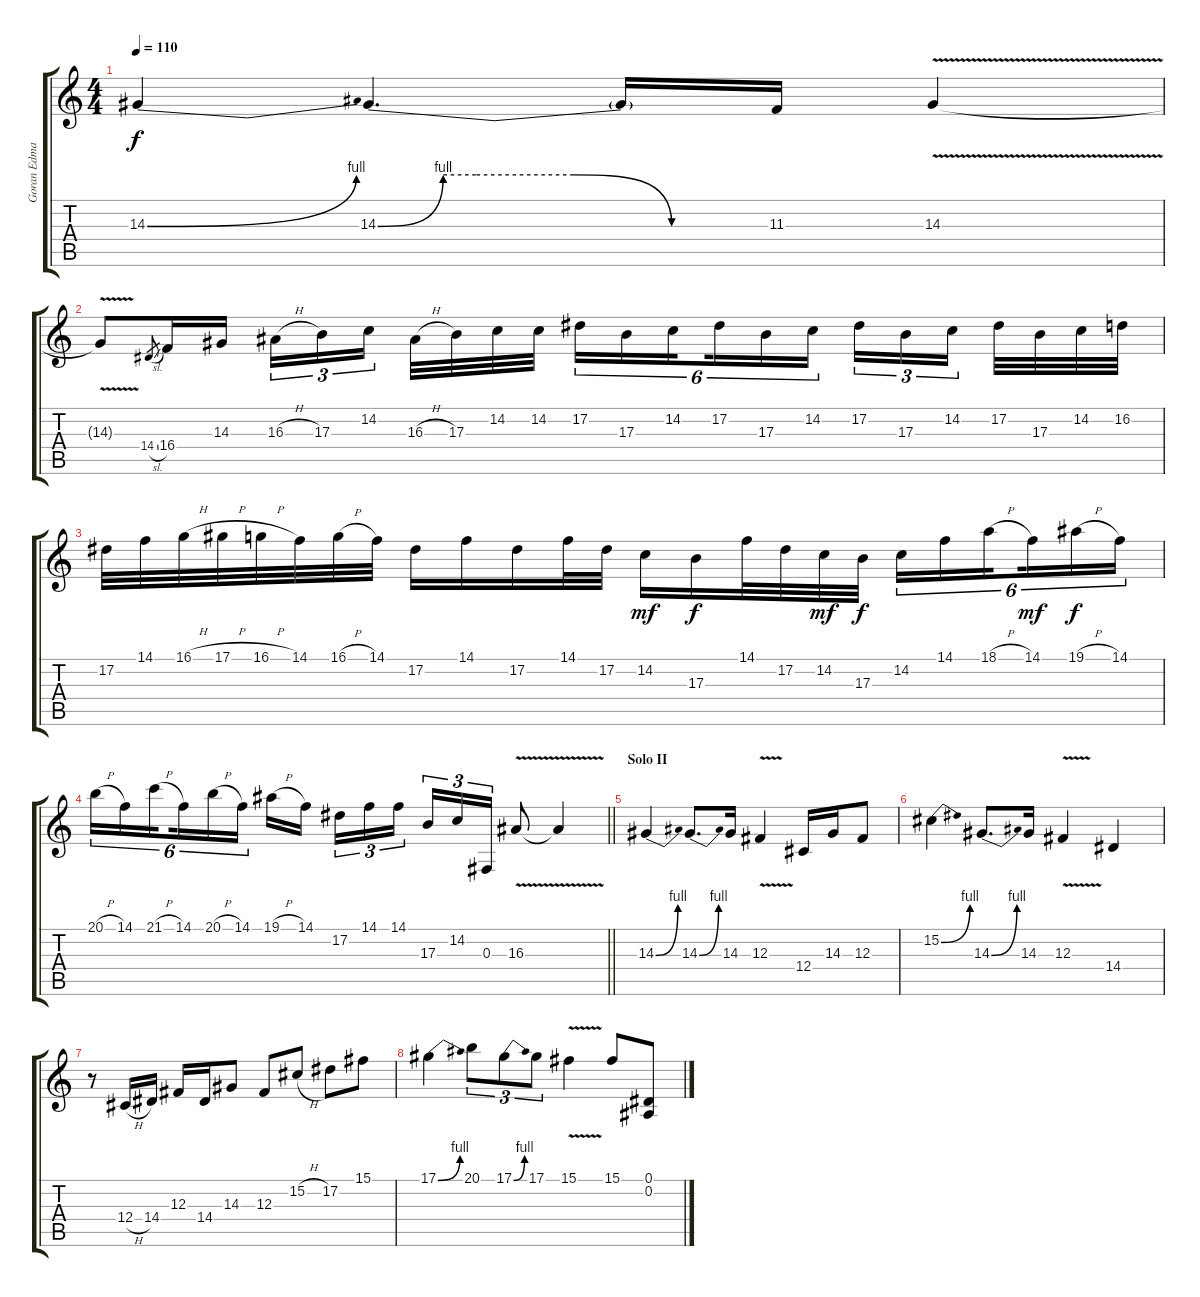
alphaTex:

\track ("Goran Edman" "Goran Edma") {instrument lead2sawtooth}
\staff {score tabs}
\tuning (Eb4 Bb3 Gb3 Db3 Ab2 Eb2) {hide}
\ts (4 4)
\tempo 110
\clef g2
\ks c
14.3{be (bend 0 0 60 4)}.4{dy f} 14.3{be (custom 0 0 10 4 15 4 30 4 45 0 60 0)}.4{d} 14.3{t}.16 11.3.16 14.3{v}.4 |
14.3{t}.8 14.4{sl}.8{gr} 16.4.16 14.3.16 16.3{h}.16{tu (3 2)} 17.3.16{tu (3 2)} 14.2.16{tu (3 2) beam splitsecondary} 16.3{h}.32 17.3.32 14.2.32 14.2.32 17.2.16{tu (6 4)} 17.3.16{tu (6 4)} 14.2.16{tu (6 4) beam splitsecondary} 17.2.16{tu (6 4)} 17.3.16{tu (6 4)} 14.2.16{tu (6 4)} 17.2.16{tu (3 2)} 17.3.16{tu (3 2)} 14.2.16{tu (3 2) beam splitsecondary} 17.2.32 17.3.32 14.2.32 16.2.32 |
17.2.32 14.1.32 16.1{h}.32 17.1{h}.32 16.1{h}.32 14.1.32 16.1{h}.32 14.1.32 17.2.16 14.1.16 17.2.16 14.1.32 17.2.32 14.2.16{dy mf} 17.3.16{dy f} 14.1.32 17.2.32 14.2.32{dy mf} 17.3.32{dy f} 14.2.16{tu (6 4)} 14.1.16{tu (6 4)} 18.1{h}.16{tu (6 4) beam splitsecondary} 14.1.16{tu (6 4) dy mf} 19.1{h}.16{tu (6 4) dy f} 14.1.16{tu (6 4)} |
\barLineRight lightlight
20.1{h}.16{tu (6 4)} 14.1.16{tu (6 4)} 21.1{h}.16{tu (6 4) beam splitsecondary} 14.1.16{tu (6 4)} 20.1{h}.16{tu (6 4)} 14.1.16{tu (6 4)} 19.1{h}.16 14.1.16{beam splitsecondary} 17.2.16{tu (3 2)} 14.1.16{tu (3 2)} 14.1.16{tu (3 2)} 17.3.16{tu (3 2)} 14.2.16{tu (3 2)} 0.3.16{tu (3 2)} 16.3{v}.8 16.3{t}.4 |
\section ("" "Solo II")
14.3{be (bend 0 0 60 4)}.4 14.3{be (bend 0 0 60 4)}.8{d} 14.3.16 12.3{v}.4 12.4.16 14.3.16 12.3.8 |
15.2{be (bend 0 0 60 4)}.4 14.3{be (bend 0 0 60 4)}.8{d} 14.3.16 12.3{v}.4 14.4.4 |
r.8 12.4{h}.16 14.4.16 12.3.16 14.4.16 14.3.8 12.3.8 15.2{h}.8 17.2.8 15.1.8 |
17.1{be (bend 0 0 60 4)}.4 20.1.8{tu (3 2)} 17.1{be (bend 0 0 60 4)}.8{tu (3 2)} 17.1.8{tu (3 2)} 15.1{v}.4 15.1.8 (0.1 0.2).8
